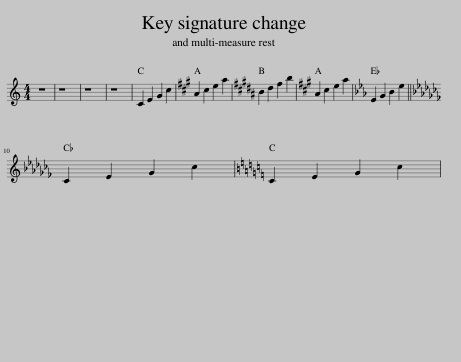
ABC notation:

X:1
L:1/8
M:4/4
I:linebreak $
K:C
V:1 treble
V:1
 z8 | z8 | z8 | z8 | C2 E2 G2 c2 | %5
[K:A] A2 c2 e2 a2 |[K:B] B2 d2 f2 b2 |[K:A] A2 c2 e2 a2 |[K:Eb] E2 G2 B2 e2 ||$[K:Cb] C2 E2 G2 c2 | %10
[K:C] C2 E2 G2 c2 | %11
